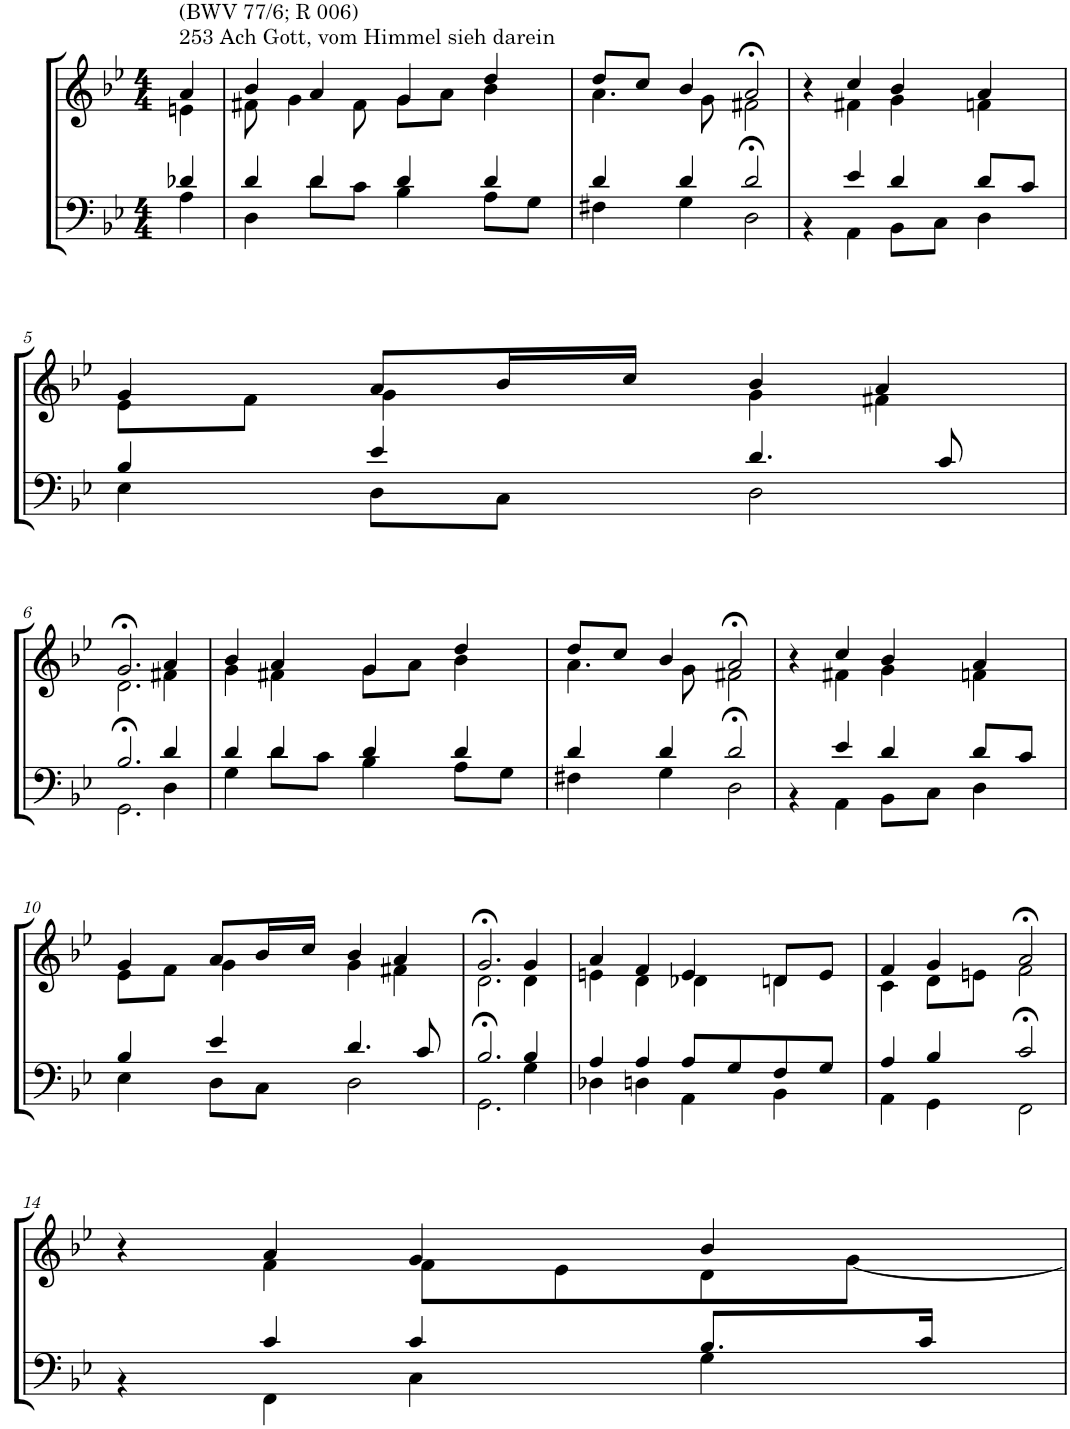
**kern	**kern
*part2	*part1
*staff2	*staff1
*I"Tenor/Baß	*I"Sopran/Alt
*clefF4	*clefG2
*k[b-e-]	*k[b-e-]
*M4/4	*M4/4
=1	=1
*^	*^
!	!	!LO:TX:a:t=253 Ach Gott, vom Himmel sieh darein	!
!	!	!LO:TX:a:t=(BWV 77/6; R 006)	!
4d-X/	4A\	4a/	4en\
=2	=2	=2	=2
4d/	4D\	4b-/	8f#X\
.	.	.	4g\
4d/	8d\L	4a/	.
.	8c\J	.	8f#\
4d/	4B-\	4g/	8g\L
.	.	.	8a\J
4d/	8A\L	4dd/	4b-\
.	8G\J	.	.
=3	=3	=3	=3
4d/	4F#X\	8dd/L	4.a\
.	.	8cc/J	.
4d/	4G\	4b-/	.
.	.	.	8g\
2d/	2D>\	2a>/	2f#X\
=4	=4	=4	=4
4ryy	4r	4r	4ryy
4e-/	4AA\	4cc/	4f#X\
4d/	8BB-\L	4b-/	4g\
.	8C\J	.	.
8d/L	4D\	4a/	4fn\
8c/J	.	.	.
!!LO:LB:g=z	!!
=5	=5	=5	=5
4B-/	4E-\	4g/	8e-\L
.	.	.	8f\J
4e-/	8D\L	8a/L	4g\
.	8C\J	16b-/L	.
.	.	16cc/JJ	.
4.d/	2D\	4b-/	4g\
.	.	4a/	4f#X\
8c/	.	.	.
!!LO:LB:g=z	!!
=6	=6	=6	=6
2.B-/	2.GG>\	2.g>/	2.d\
4d/	4D\	4a/	4f#X\
=7	=7	=7	=7
4d/	4G\	4b-/	4g\
4d/	8d\L	4a/	4f#X\
.	8c\J	.	.
4d/	4B-\	4g/	8g\L
.	.	.	8a\J
4d/	8A\L	4dd/	4b-\
.	8G\J	.	.
=8	=8	=8	=8
4d/	4F#X\	8dd/L	4.a\
.	.	8cc/J	.
4d/	4G\	4b-/	.
.	.	.	8g\
2d/	2D>\	2a>/	2f#X\
=9	=9	=9	=9
4ryy	4r	4r	4ryy
4e-/	4AA\	4cc/	4f#X\
4d/	8BB-\L	4b-/	4g\
.	8C\J	.	.
8d/L	4D\	4a/	4fn\
8c/J	.	.	.
!!LO:LB:g=z	!!
=10	=10	=10	=10
4B-/	4E-\	4g/	8e-\L
.	.	.	8f\J
4e-/	8D\L	8a/L	4g\
.	8C\J	16b-/L	.
.	.	16cc/JJ	.
4.d/	2D\	4b-/	4g\
.	.	4a/	4f#X\
8c/	.	.	.
=11	=11	=11	=11
2.B-/	2.GG>\	2.g>/	2.d\
4B-/	4G\	4g/	4d\
=12	=12	=12	=12
4A/	4D-X\	4a/	4en\
4A/	4Dn\	4f/	4d\
8A/L	4AA\	4e/	4d-X\
8G/	.	.	.
8F/	4BB-\	8dn/L	4d\
8G/J	.	8e/J	.
=13	=13	=13	=13
4A/	4AA\	4f/	4c\
4B-/	4GG\	4g/	8d\L
.	.	.	8en\J
2c/	2FF>\	2a>/	2f\
!!LO:LB:g=z	!!
=14	=14	=14	=14
4ryy	4r	4r	4ryy
4c/	4FF\	4a/	4f\
4c/	4C\	4g/	8f\L
.	.	.	8e-\
8.B-/L	4G\	4b-/	8d\
.	.	.	[8g\J
16c/Jk	.	.	.
*v	*v	*	*
*	*v	*v
=	=
*-	*-
